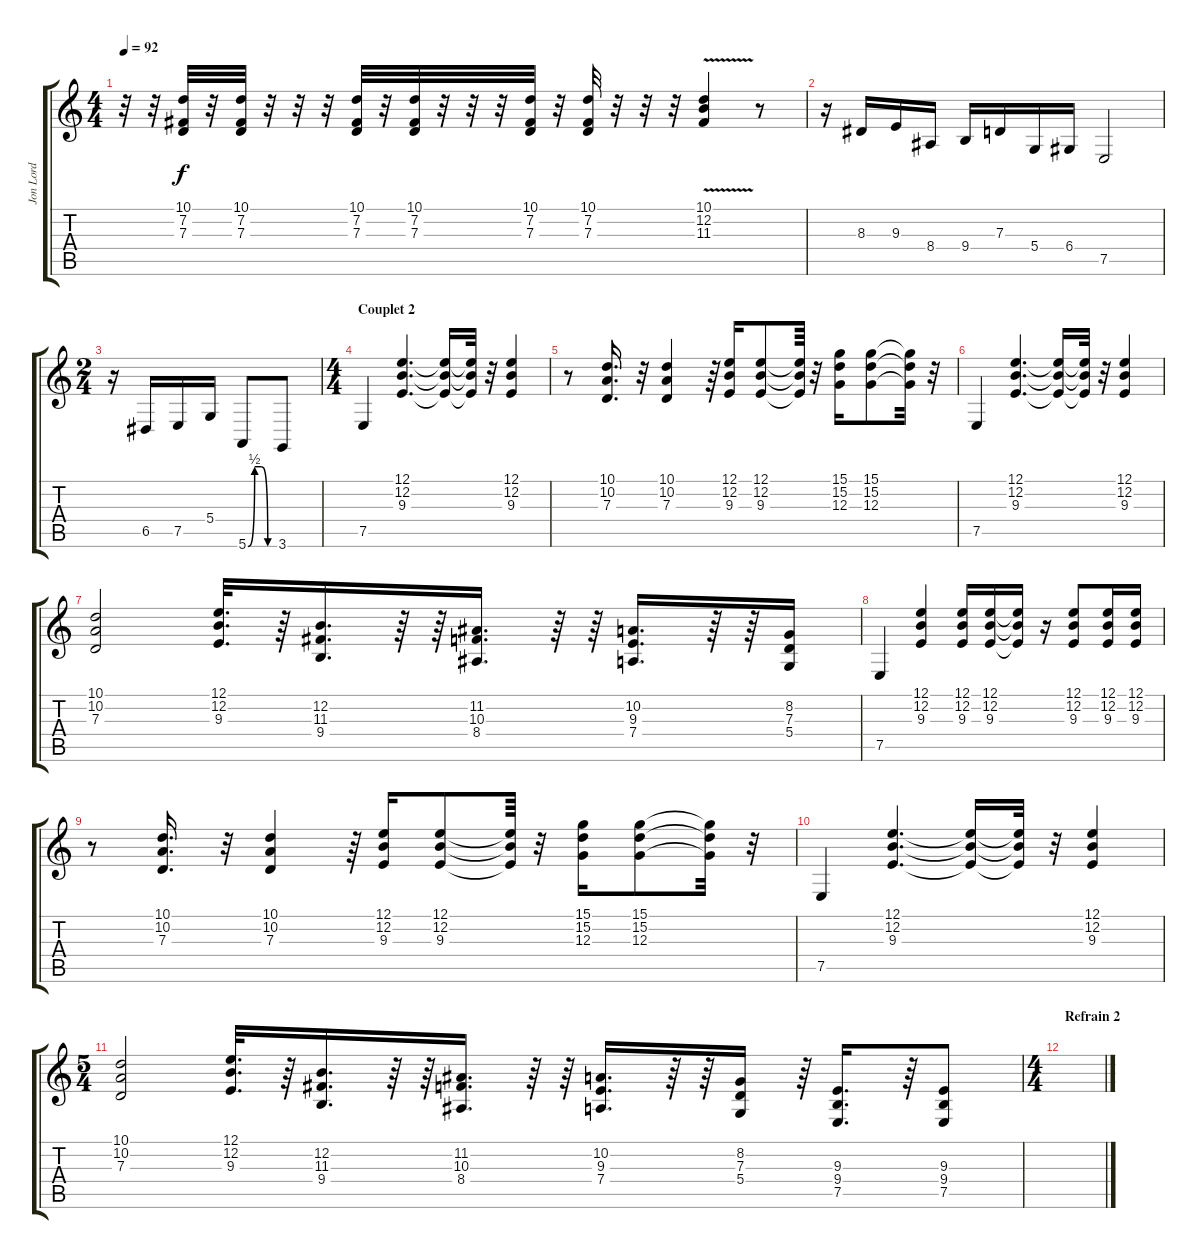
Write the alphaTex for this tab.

\track ("Jon Lord" "Jon Lord") {instrument drawbarorgan}
\staff {score tabs}
\tuning (E4 B3 G3 D3 A2 E2) {hide}
\ts (4 4)
\tempo 92
\clef g2
\ks c
r.32{dy f} r.32 (10.1 7.2 7.3).32 r.32 (10.1 7.2 7.3).32 r.32 r.32 r.32 (10.1 7.2 7.3).32 r.32 (10.1 7.2 7.3).32 r.32 r.32 r.32 (10.1 7.2 7.3).32 r.32 (10.1 7.2 7.3).32 r.32 r.32 r.32 (10.1{v} 12.2 11.3).4 r.8 |
r.16 8.3.16 9.3.16 8.4.16 9.4.16 7.3.16 5.4.16 6.4.16 7.5.2 |
\ts (2 4)
r.16 6.5.16 7.5.16 5.4.16 5.6{be (custom 0 0 15 2 30 2 45 0 60 0)}.8 3.6.8 |
\ts (4 4)
\section ("" "Couplet 2")
7.5.4 (12.1 12.2 9.3).4{d} (12.1{t} 12.2{t} 9.3{t}).16 (12.1{t} 12.2{t} 9.3{t}).32 r.32 (12.1 12.2 9.3).4 |
r.8 (10.1 10.2 7.3).16{d} r.32 (10.1 10.2 7.3).4 r.64 (12.1 12.2 9.3).16 (12.1 12.2 9.3).8 (12.1{t} 12.2{t} 9.3{t}).64 r.32 (15.1 15.2 12.3).16 (15.1 15.2 12.3).8 (15.1{t} 15.2{t} 12.3{t}).32 r.32 |
7.5.4 (12.1 12.2 9.3).4{d} (12.1{t} 12.2{t} 9.3{t}).16 (12.1{t} 12.2{t} 9.3{t}).32 r.32 (12.1 12.2 9.3).4 |
(10.1 10.2 7.3).2 (12.1 12.2 9.3).32{d} r.64 (12.2 11.3 9.4).16{d} r.64 r.64 (11.2 10.3 8.4).16{d} r.64 r.64 (10.2 9.3 7.4).16{d} r.64 r.64 (8.2 7.3 5.4).16 |
7.5.4 (12.1 12.2 9.3).4 (12.1 12.2 9.3).16 (12.1 12.2 9.3).16 (12.1{t} 12.2{t} 9.3{t}).16 r.16 (12.1 12.2 9.3).8 (12.1 12.2 9.3).16 (12.1 12.2 9.3).16 |
r.8 (10.1 10.2 7.3).16{d} r.32 (10.1 10.2 7.3).4 r.64 (12.1 12.2 9.3).16 (12.1 12.2 9.3).8 (12.1{t} 12.2{t} 9.3{t}).64 r.32 (15.1 15.2 12.3).16 (15.1 15.2 12.3).8 (15.1{t} 15.2{t} 12.3{t}).32 r.32 |
7.5.4 (12.1 12.2 9.3).4{d} (12.1{t} 12.2{t} 9.3{t}).16 (12.1{t} 12.2{t} 9.3{t}).32 r.32 (12.1 12.2 9.3).4 |
\ts (5 4)
(10.1 10.2 7.3).2 (12.1 12.2 9.3).32{d} r.64 (12.2 11.3 9.4).16{d} r.64 r.64 (11.2 10.3 8.4).16{d} r.64 r.64 (10.2 9.3 7.4).16{d} r.64 r.64 (8.2 7.3 5.4).16 r.64 (9.3 9.4 7.5).16{d} r.64 (9.3 9.4 7.5).8 |
\ts (4 4)
\section ("" "Refrain 2")
